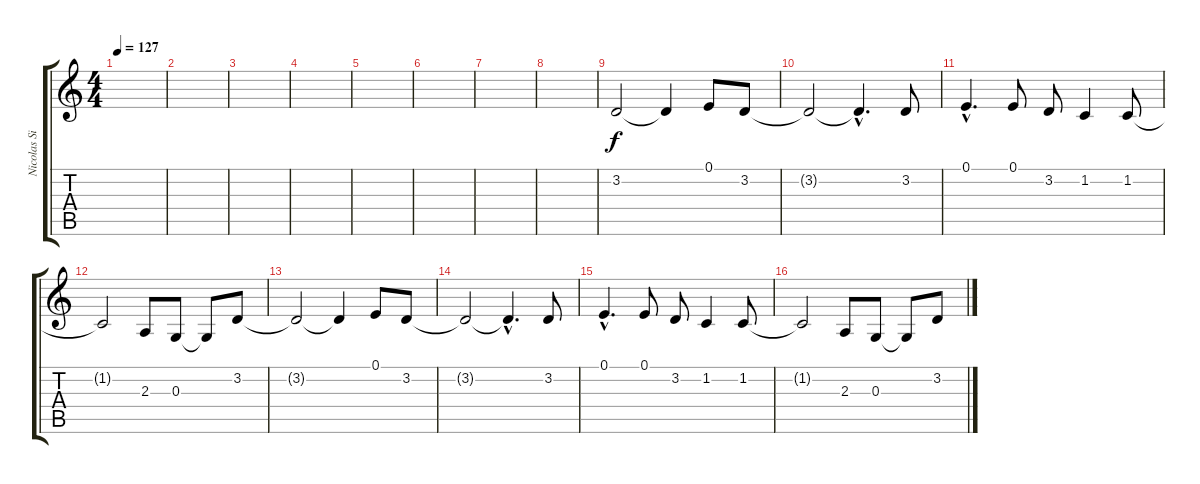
\track ("Nicolas Sirkis" "Nicolas Si") {instrument lead6voice}
\staff {score tabs}
\tuning (E4 B3 G3 D3 A2 E2) {hide}
\ts (4 4)
\tempo 127
\clef g2
\ks c
|
|
|
|
|
|
|
|
3.2.2 3.2{t}.4 0.1.8 3.2.8 |
3.2{t}.2 3.2{hac t}.4{d} 3.2.8 |
0.1{hac}.4{d} 0.1.8 3.2.8 1.2.4 1.2.8 |
1.2{t}.2 2.3.8 0.3.8 0.3{t}.8 3.2.8 |
3.2{t}.2 3.2{t}.4 0.1.8 3.2.8 |
3.2{t}.2 3.2{hac t}.4{d} 3.2.8 |
0.1{hac}.4{d} 0.1.8 3.2.8 1.2.4 1.2.8 |
1.2{t}.2 2.3.8 0.3.8 0.3{t}.8 3.2.8
